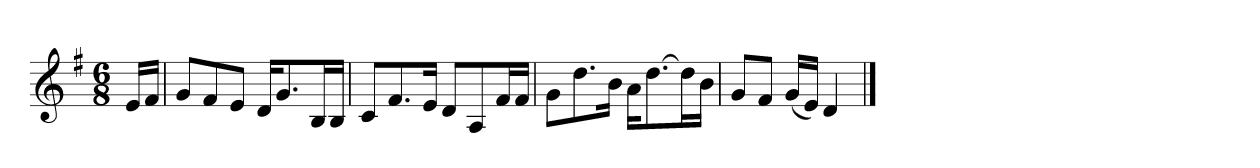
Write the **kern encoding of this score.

**kern
*part1
*staff1
*k[f#]
*M6/8
*MM120
=
16eLL
16f#JJ
=1
8gL
8f#
8eJ
16dKL
8.g
16BL
16BJJ
=2
8cL
8.f#
16eJk
8dL
8A
16f#L
16f#JJ
=3
8gL
8.dd
16bJk
16aKL
[8.dd
16ddL]
16bJJ
=4
8gL
8f#J
(16gLL
16eJJ)
4d
==
*-
